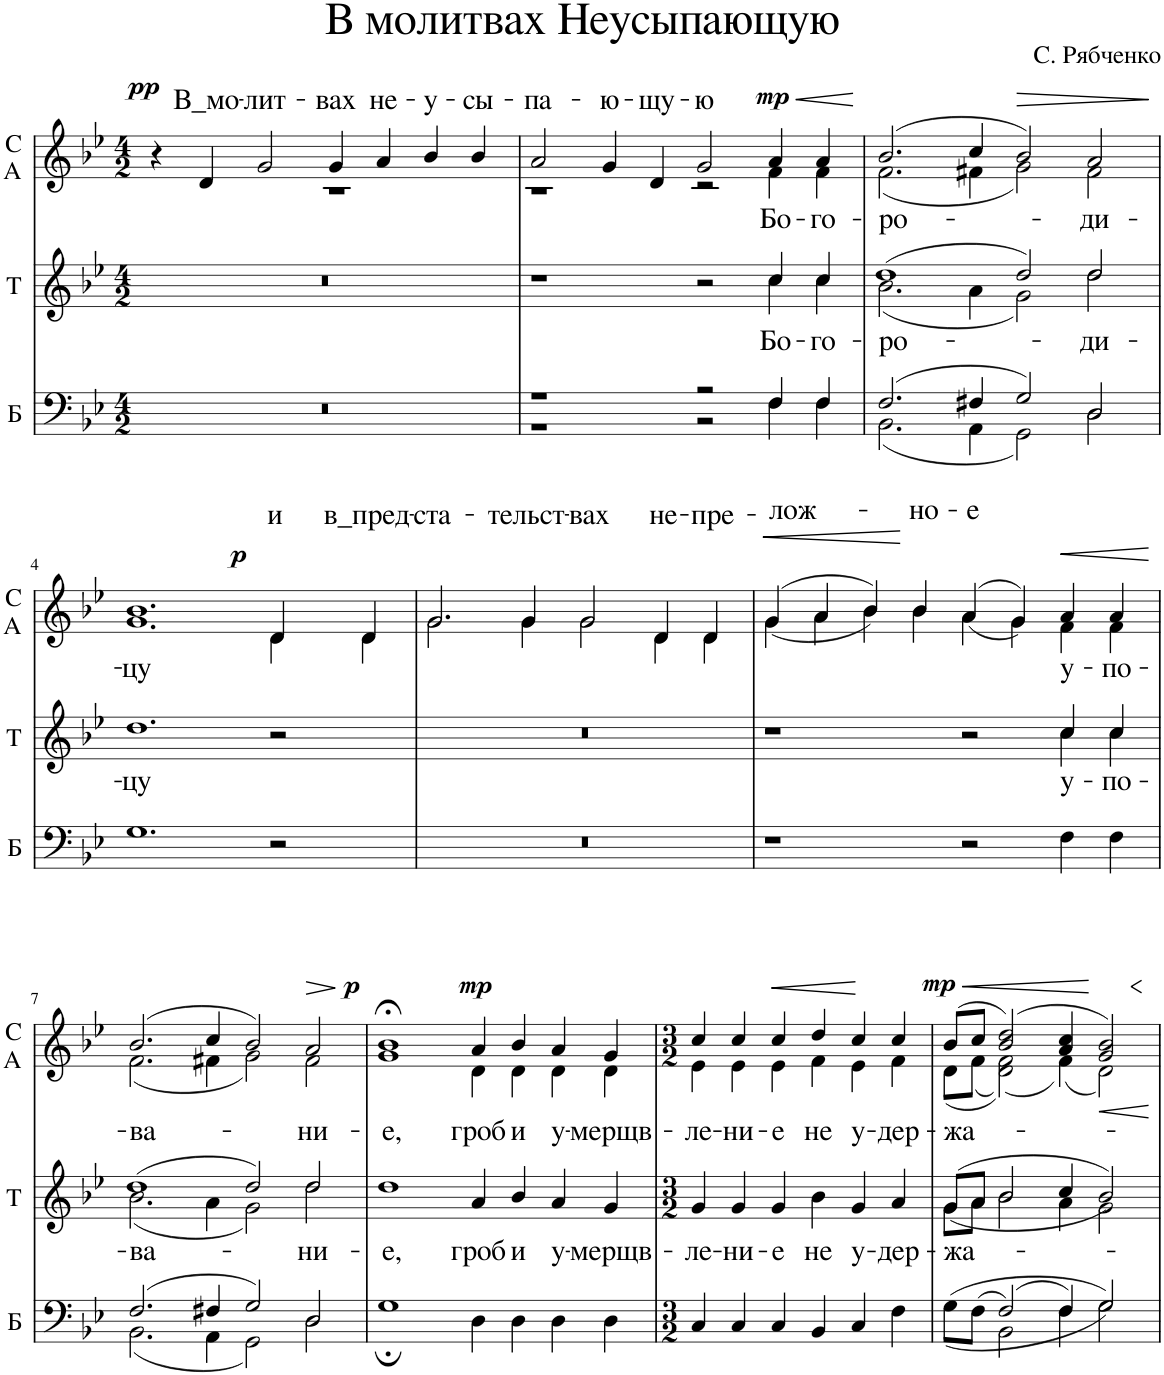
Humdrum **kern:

**kern	**kern	**text	**kern	**text	**dynam
*part3	*part2	*part2	*part1	*part1	*part1
*staff3	*staff2	*staff2	*staff1	*staff1	*staff1
*I"Б	*I"T	*	*I"C A	*	*
*	*I'T	*	*I'C A	*	*
*clefF4	*clefG2	*	*clefG2	*	*
*k[b-e-]	*k[b-e-]	*	*k[b-e-]	*	*
*M4/2	*M4/2	*	*M4/2	*	*
=1	=1	=1	=1	=1	=1
*	*	*	*^	*	*
!	!	!	!	!	!	!LO:DY:a
0r	0r	.	4r	4ryy	.	pp
!	!	!	!	!	!LO:LY:a	!
.	.	.	4d/	2ryy	В_мо-	.
!	!	!	!	!	!LO:LY:a	!
.	.	.	2g/	.	-лит-	.
.	.	.	.	4ryy	.	.
!	!	!	!	!	!LO:LY:a	!
.	.	.	4g/	1r	-вах	.
!	!	!	!	!	!LO:LY:a	!
.	.	.	4a/	.	не-	.
!	!	!	!	!	!LO:LY:a	!
.	.	.	4b-/	.	-у-	.
!	!	!	!	!	!LO:LY:a	!
.	.	.	4b-/	.	-сы-	.
=2	=2	=2	=2	=2	=2	=2
*^	*^	*	*	*	*	*
!	!	!	!	!	!	!	!LO:LY:a	!
1r	1r	1r	1ryy	.	2a/	1r	-па-	.
!	!	!	!	!	!	!	!LO:LY:a	!
.	.	.	.	.	4g/	.	-ю-	.
!	!	!	!	!	!	!	!LO:LY:a	!
.	.	.	.	.	4d/	.	-щу-	.
!	!	!	!	!	!	!	!LO:LY:a	!
2r	2r	2r	2ryy	.	2g/	2r	-ю	.
!	!	!	!	!LO:LY:b	!	!	!LO:LY:b	!LO:HP:b
!	!	!	!	!	!	!	!	!LO:DY:n=1:a
4F/	4F\	4cc/	4cc\	Бо-	4a/	4f\	Бо-	< mp
!	!	!	!	!LO:LY:b	!	!	!LO:LY:b	!
4F/	4F\	4cc/	4cc\	-го-	4a/	4f\	-го-	.
*v	*v	*	*	*	*v	*v	*	*
*	*v	*v	*	*	*	*
.	.	.	.	.	[
=3	=3	=3	=3	=3	=3
*^	*	*	*	*	*
!	!	!	!LO:LY:b	!	!LO:LY:b	!
*	*	*^	*	*^	*	*
(2.F/	(2.BB-\	(1dd	(2.b-\	-ро-	(2.b-/	(2.f\	-ро-	.
4F#X/	4AA\	.	4a\	.	4cc/	4f#X\	.	.
!	!	!	!	!	!	!	!	!LO:HP:b
2G/)	2GG\)	2dd/)	2g\)	.	2b-/)	2g\)	.	>
!	!	!	!	!LO:LY:b	!	!	!LO:LY:b	!
2D/	2D\	2dd/	2dd\	ди-	2a/	2f#\	ди-	.
*v	*v	*	*	*	*v	*v	*	*
*	*v	*v	*	*	*	*
.	.	.	.	.	]
!!LO:LB:g=z
=4	=4	=4	=4	=4	=4
!	!	!LO:LY:b	!	!LO:LY:b	!
*	*	*	*^	*	*
1.G	1.dd	-цу	1.b-	1.g	-цу	.
!	!	!	!	!	!LO:LY:a	!LO:DY:a
2r	2r	.	4d/	4d\	и	p
!	!	!	!	!	!LO:LY:a	!
.	.	.	4d/	4d\	в_пред-	.
=5	=5	=5	=5	=5	=5	=5
!	!	!	!	!	!LO:LY:a	!
0r	0r	.	2.g/	2.g\	-ста-	.
!	!	!	!	!	!LO:LY:a	!
.	.	.	4g/	4g\	-тельст-	.
!	!	!	!	!	!LO:LY:a	!
.	.	.	2g/	2g\	-вах	.
!	!	!	!	!	!LO:LY:a	!
.	.	.	4d/	4d\	не-	.
!	!	!	!	!	!LO:LY:a	!
.	.	.	4d/	4d\	-пре-	.
=6	=6	=6	=6	=6	=6	=6
*	*^	*	*	*	*	*
!	!	!	!	!	!	!LO:LY:a	!LO:HP:b
1r	1r	1ryy	.	((<4g/	4g\	-лож-	<
.	.	.	.	4a/	4a\	.	.
.	.	.	.	4b-/))	4b-\	.	.
!	!	!	!	!	!	!LO:LY:a	!
.	.	.	.	4b-/	4b-\	но-	[
!	!	!	!	!	!	!LO:LY:a	!
2r	2r	2ryy	.	((<4a/	4a\	-е	.
.	.	.	.	4g/))	4g\	.	.
!	!	!	!LO:LY:b	!	!	!LO:LY:b	!LO:HP:b
4F\	4cc/	4cc\	у-	4a/	4f\	у-	<
!	!	!	!LO:LY:b	!	!	!LO:LY:b	!
4F\	4cc/	4cc\	-по-	4a/	4f\	-по-	.
*	*v	*v	*	*	*	*	*
*	*	*	*v	*v	*	*
.	.	.	.	.	[
!!LO:LB:g=z
=7	=7	=7	=7	=7	=7
*^	*	*	*	*	*
!	!	!	!LO:LY:b	!	!LO:LY:b	!
*	*	*^	*	*^	*	*
(2.F/	(2.BB-\	(1dd	(2.b-\	-ва-	(2.b-/	(2.f\	-ва-	.
4F#X/	4AA\	.	4a\	.	4cc/	4f#X\	.	.
2G/)	2GG\)	2dd/)	2g\)	.	2b-/)	2g\)	.	.
!	!	!	!	!LO:LY:b	!	!	!LO:LY:b	!LO:HP:b
2D/	2D\	2dd/	2dd\	ни-	2a/	2f#\	ни-	>
*v	*v	*	*	*	*v	*v	*	*
*	*v	*v	*	*	*	*
.	.	.	.	.	]
=8	=8	=8	=8	=8	=8
!	!	!LO:LY:b	!	!LO:LY:b	!LO:DY:a
*	*	*	*^	*	*
1G;	1dd	-е,	1b-;<	1g	-е,	p
!	!	!LO:LY:b	!	!	!LO:LY:b	!LO:DY:a
4D\	4a/	гроб	4a/	4d\	гроб	mp
!	!	!LO:LY:b	!	!	!LO:LY:b	!
4D\	4b-/	и	4b-/	4d\	и	.
!	!	!LO:LY:b	!	!	!LO:LY:b	!
4D\	4a/	у-	4a/	4d\	у-	.
!	!	!LO:LY:b	!	!	!LO:LY:b	!
4D\	4g/	-мерщв-	4g/	4d\	-мерщв-	.
=9	=9	=9	=9	=9	=9	=9
*M3/2	*M3/2	*	*M3/2	*	*	*
!	!	!LO:LY:b	!	!	!LO:LY:b	!
4C/	4g/	-ле-	4cc/	4e-\	-ле-	.
!	!	!LO:LY:b	!	!	!LO:LY:b	!
4C/	4g/	-ни-	4cc/	4e-\	-ни-	.
!	!	!LO:LY:b	!	!	!LO:LY:b	!LO:HP:b
4C/	4g/	-е	4cc/	4e-\	-е	<
!	!	!LO:LY:b	!	!	!LO:LY:b	!
4BB-/	4b-\	не	4dd/	4f\	не	.
!	!	!LO:LY:b	!	!	!LO:LY:b	!
4C/	4g/	у-	4cc/	4e-\	у-	.
!	!	!LO:LY:b	!	!	!LO:LY:b	!
4F\	4a/	-дер-	4cc/	4f\	-дер-	[
=10	=10	=10	=10	=10	=10	=10
*^	*	*	*	*	*	*
!	!	!	!LO:LY:b	!	!	!LO:LY:b	!LO:HP:b
*	*	*^	*	*	*	*	*
!	!	!	!	!	!	!	!	!LO:DY:n=1:a
((<8G\L	4ryy	((<8g/L	8g\L	-жа-	(8b-/L	(8d\L	-жа-	< mp
(8F\J	.	8a/J	8a\J	.	8cc/J	(8f\J	.	.
(2F/)	2BB-\	2b-/	2b-\	.	(2b-/ 2dd/)	(2d\ 2f\))	.	.
4F/)	4F\	4cc/	4a\	.	4a/ 4cc/	(4f\)	.	.
!	!	!	!	!	!	!	!	!LO:HP:n=1:b
2G/))	2G\	2b-/))	2g\	.	2g/ 2b-/)	2d\)	.	[ <
*v	*v	*	*	*	*v	*v	*	*
*	*v	*v	*	*	*	*
.	.	.	.	.	[
=	=	=	=	=	=
*-	*-	*-	*-	*-	*-
